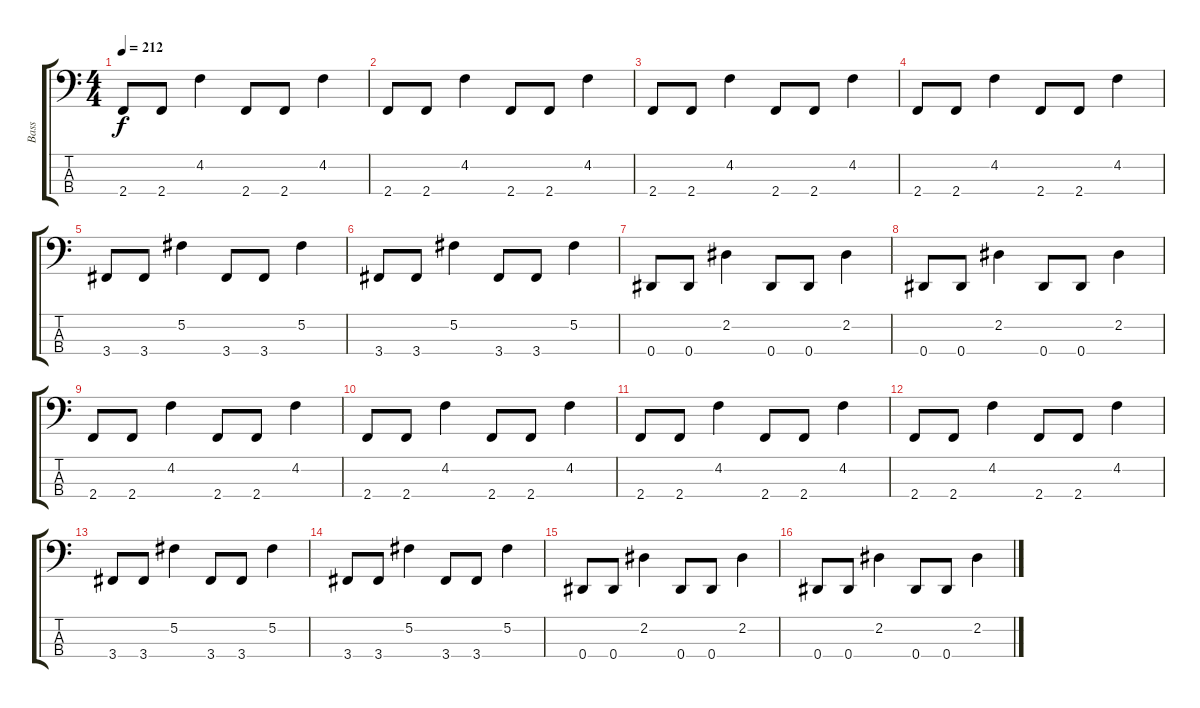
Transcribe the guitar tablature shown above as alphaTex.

\track ("Bass" "Bass") {instrument electricbassfinger}
\staff {score tabs}
\tuning (Gb2 Db2 Ab1 Eb1) {hide}
\ts (4 4)
\tempo 212
\clef f4
\ks c
2.4.8{dy f} 2.4.8 4.2.4 2.4.8 2.4.8 4.2.4 |
2.4.8 2.4.8 4.2.4 2.4.8 2.4.8 4.2.4 |
2.4.8 2.4.8 4.2.4 2.4.8 2.4.8 4.2.4 |
2.4.8 2.4.8 4.2.4 2.4.8 2.4.8 4.2.4 |
3.4.8 3.4.8 5.2.4 3.4.8 3.4.8 5.2.4 |
3.4.8 3.4.8 5.2.4 3.4.8 3.4.8 5.2.4 |
0.4.8 0.4.8 2.2.4 0.4.8 0.4.8 2.2.4 |
0.4.8 0.4.8 2.2.4 0.4.8 0.4.8 2.2.4 |
2.4.8 2.4.8 4.2.4 2.4.8 2.4.8 4.2.4 |
2.4.8 2.4.8 4.2.4 2.4.8 2.4.8 4.2.4 |
2.4.8 2.4.8 4.2.4 2.4.8 2.4.8 4.2.4 |
2.4.8 2.4.8 4.2.4 2.4.8 2.4.8 4.2.4 |
3.4.8 3.4.8 5.2.4 3.4.8 3.4.8 5.2.4 |
3.4.8 3.4.8 5.2.4 3.4.8 3.4.8 5.2.4 |
0.4.8 0.4.8 2.2.4 0.4.8 0.4.8 2.2.4 |
0.4.8 0.4.8 2.2.4 0.4.8 0.4.8 2.2.4
